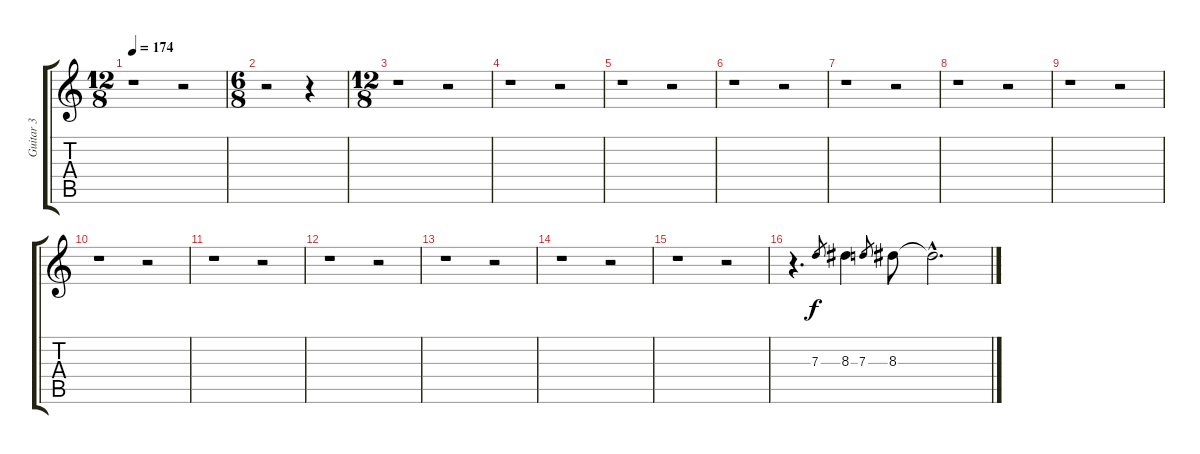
\track ("Guitar 3" "Guitar 3") {instrument distortionguitar}
\staff {score tabs}
\tuning (E4 B3 G3 D3 A2 E2) {hide}
\ts (12 8)
\tempo 174
\clef g2
\ks c
r.1{dy f} r.2 |
\ts (6 8)
r.2 r.4 |
\ts (12 8)
r.1 r.2 |
r.1 r.2 |
r.1 r.2 |
r.1 r.2 |
r.1 r.2 |
r.1 r.2 |
r.1 r.2 |
r.1 r.2 |
r.1 r.2 |
r.1 r.2 |
r.1 r.2 |
r.1 r.2 |
r.1 r.2 |
r.4{d} 7.3.8{gr} 8.3.4 7.3.8{gr} 8.3.8 8.3{hac t}.2{d}
